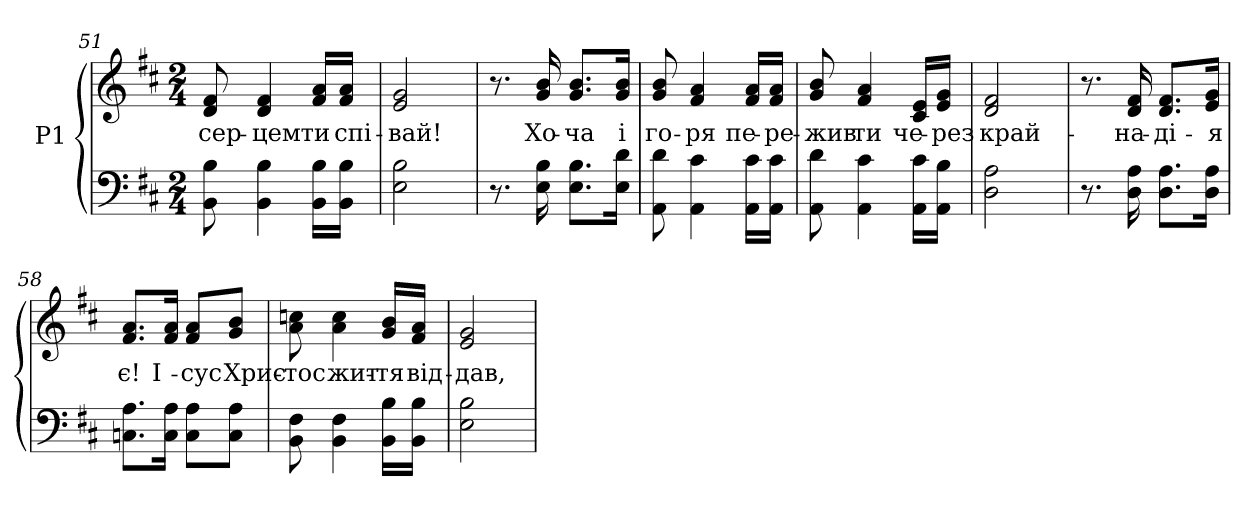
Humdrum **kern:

**kern	**kern	**text
*part1	*part1	*part1
*staff2	*staff1	*staff1
*I"P1	*	*
*clefF4	*clefG2	*
*k[f#c#]	*k[f#c#]	*
*b:	*b:	*
*M2/4	*M2/4	*
=51	=51	=51
!	!	!LO:LY:b:color=#000000
8BBi\ 8Bi	8di/ 8f#i	сер-
!	!	!LO:LY:b:color=#000000
4BBi\ 4Bi	4di/ 4f#i	-цем
!	!	!LO:LY:b:color=#000000
16BBi\ 16BiLL	16f#i/ 16aiLL	ти
!	!	!LO:LY:b:color=#000000
16BBi\ 16BiJJ	16f#i/ 16aiJJ	спі-
=52	=52	=52
!	!	!LO:LY:b:color=#000000
2Ei\ 2Bi	2ei/ 2gi	-вай!
!!LO:LB:g=z
=53	=53	=53
8.r	8.r	.
!	!	!LO:LY:b:color=#000000
16Ei\ 16Bi	16gi/ 16bi	Хо-
!	!	!LO:LY:b:color=#000000
8.Ei\ 8.BiL	8.gi/ 8.biL	-ча
!	!	!LO:LY:b:color=#000000
16Ei\ 16diJk	16gi/ 16biJk	і
=54	=54	=54
!	!	!LO:LY:b:color=#000000
8AAi\ 8di	8gi/ 8bi	го-
!	!	!LO:LY:b:color=#000000
4AAi\ 4c#i	4f#i/ 4ai	-ря
!	!	!LO:LY:b:color=#000000
16AAi\ 16c#iLL	16f#i/ 16aiLL	пе-
!	!	!LO:LY:b:color=#000000
16AAi\ 16c#iJJ	16f#i/ 16aiJJ	-ре-
=55	=55	=55
!	!	!LO:LY:b:color=#000000
8AAi\ 8di	8gi/ 8bi	-жив
!	!	!LO:LY:b:color=#000000
4AAi\ 4c#i	4f#i/ 4ai	ти
!	!	!LO:LY:b:color=#000000
16AAi\ 16c#iLL	16c#i/ 16eiLL	че-
!	!	!LO:LY:b:color=#000000
16AAi\ 16BiJJ	16ei/ 16giJJ	-рез
=56	=56	=56
!	!	!LO:LY:b:color=#000000
2Di\ 2Ai	2di/ 2f#i	край-
=57	=57	=57
8.r	8.r	.
!	!	!LO:LY:b:color=#000000
16Di\ 16Ai	16di/ 16f#i	-на-
!	!	!LO:LY:b:color=#000000
8.Di\ 8.AiL	8.di/ 8.f#iL	-ді-
!	!	!LO:LY:b:color=#000000
16Di\ 16AiJk	16ei/ 16giJk	-я
=58	=58	=58
!	!	!LO:LY:b:color=#000000
8.Cni\ 8.AiL	8.f#i/ 8.aiL	є!
!	!	!LO:LY:b:color=#000000
16Ci\ 16AiJk	16f#i/ 16aiJk	І-
!	!	!LO:LY:b:color=#000000
8Ci\ 8AiL	8f#i/ 8aiL	-сус
!	!	!LO:LY:b:color=#000000
8Ci\ 8AiJ	8gi/ 8biJ	Хрис--
!!LO:LB:g=z
=59	=59	=59
!	!	!LO:LY:b:color=#000000
8BBi\ 8F#i	8ai\ 8ccni	-тос
!	!	!LO:LY:b:color=#000000
4BBi\ 4F#i	4ai\ 4cci	жит-
!	!	!LO:LY:b:color=#000000
16BBi\ 16BiLL	16gi/ 16biLL	-тя
!	!	!LO:LY:b:color=#000000
16BBi\ 16BiJJ	16f#i/ 16aiJJ	від-
=60	=60	=60
!	!	!LO:LY:b:color=#000000
2Ei\ 2Bi	2ei/ 2gi	-дав,
=	=	=
*-	*-	*-
